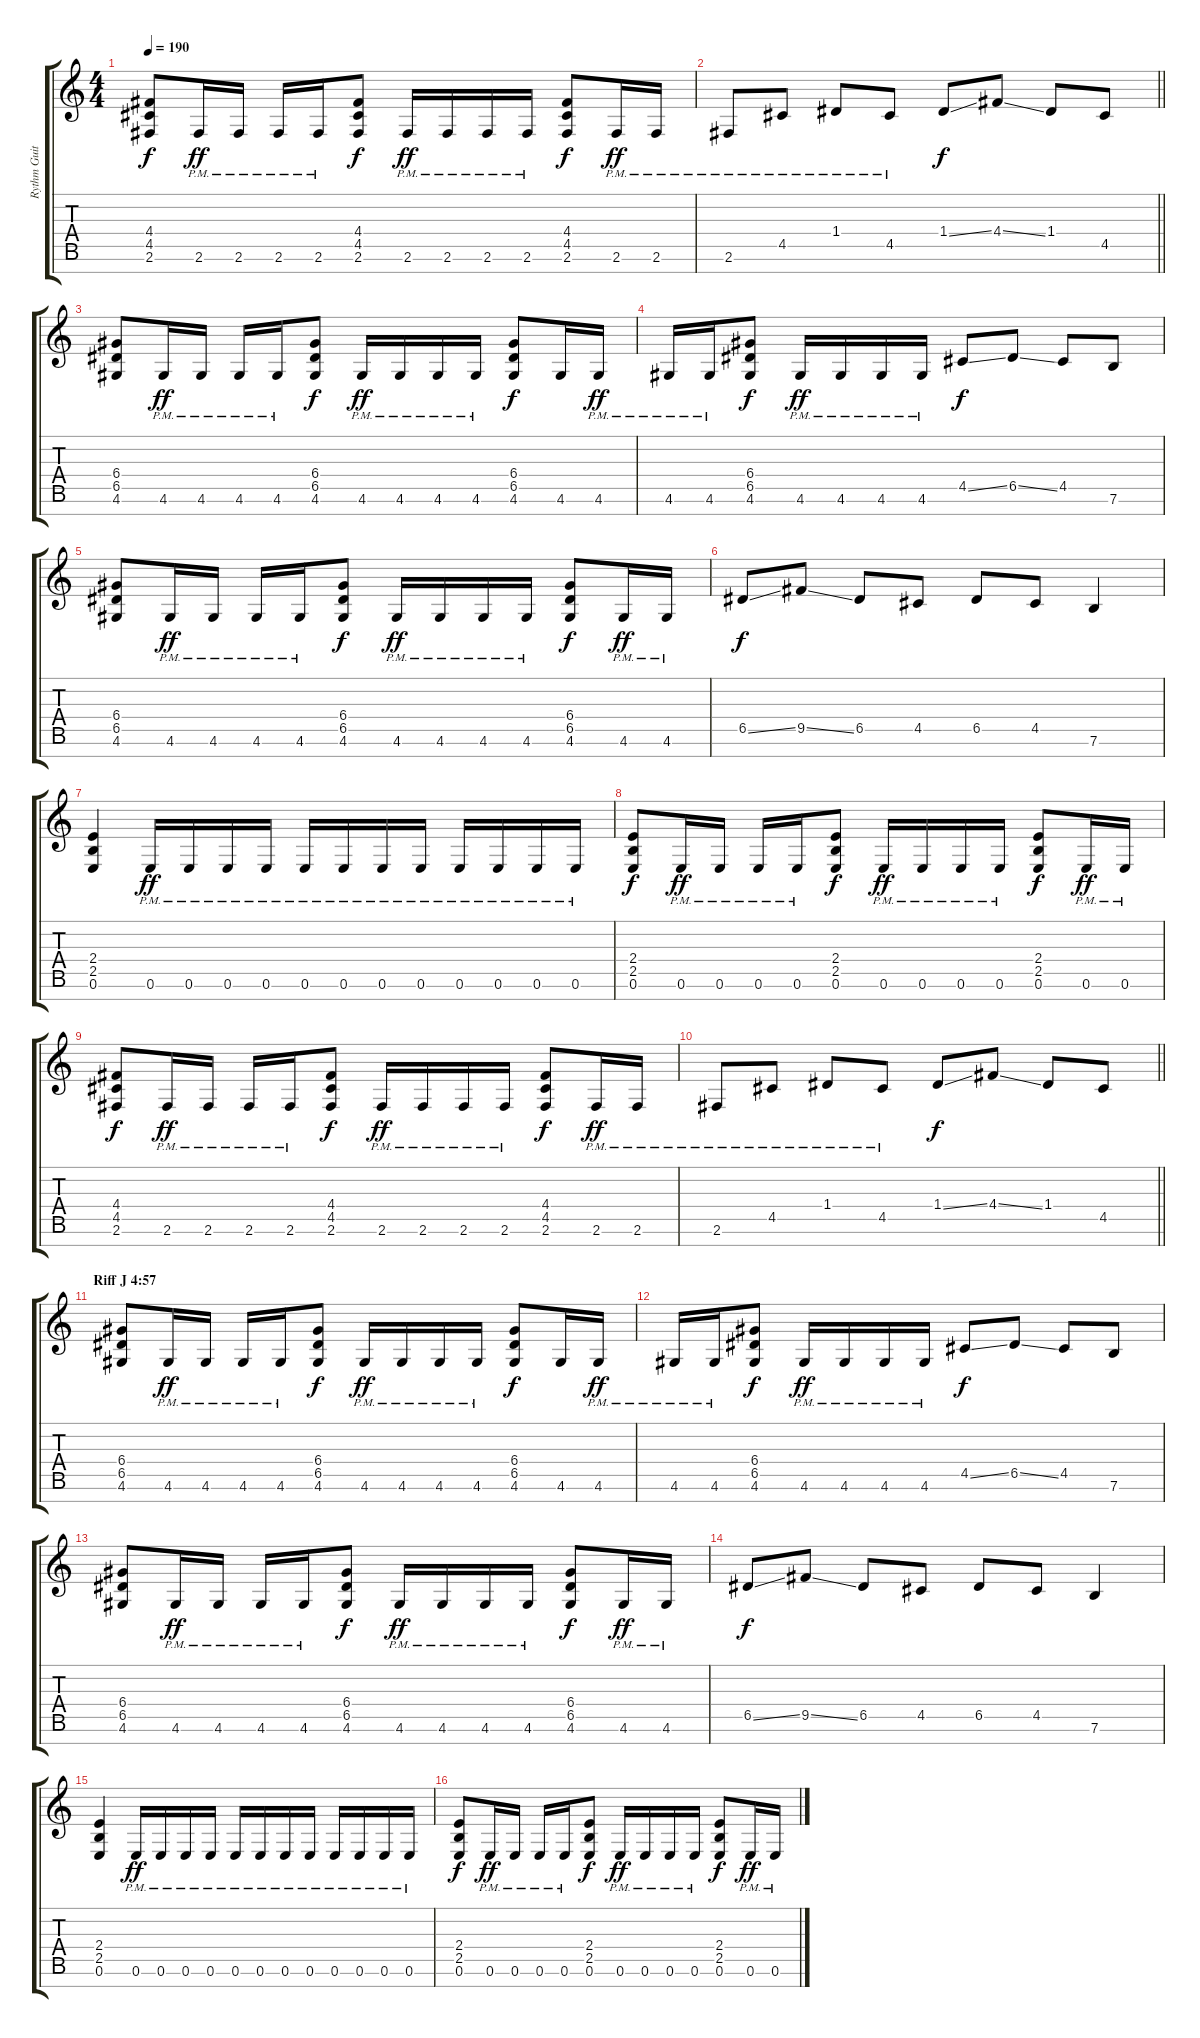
\track ("Rythm Guitar" "Rythm Guit") {instrument distortionguitar}
\staff {score tabs}
\tuning (E4 B3 G3 D3 A2 E2 B1) {hide}
\ts (4 4)
\tempo 190
\clef g2
\ks c
(4.4 4.5 2.6).8{dy f} 2.6{pm}.16{dy ff} 2.6{pm}.16 2.6{pm}.16 2.6{pm}.16 (4.4 4.5 2.6).8{dy f} 2.6{pm}.16{dy ff} 2.6{pm}.16 2.6{pm}.16 2.6{pm}.16 (4.4 4.5 2.6).8{dy f} 2.6{pm}.16{dy ff} 2.6{pm}.16 |
\barLineRight lightlight
2.6{pm}.8 4.5{pm}.8 1.4{pm}.8 4.5{pm}.8 1.4{ss}.8{dy f} 4.4{ss}.8 1.4.8 4.5.8 |
(6.4 6.5 4.6).8 4.6{pm}.16{dy ff} 4.6{pm}.16 4.6{pm}.16 4.6{pm}.16 (6.4 6.5 4.6).8{dy f} 4.6{pm}.16{dy ff} 4.6{pm}.16 4.6{pm}.16 4.6{pm}.16 (6.4 6.5 4.6).8{dy f} 4.6.16 4.6{pm}.16{dy ff} |
4.6{pm}.16 4.6{pm}.16 (6.4 6.5 4.6).8{dy f} 4.6{pm}.16{dy ff} 4.6{pm}.16 4.6{pm}.16 4.6{pm}.16 4.5{ss}.8{dy f} 6.5{ss}.8 4.5.8 7.6.8 |
(6.4 6.5 4.6).8 4.6{pm}.16{dy ff} 4.6{pm}.16 4.6{pm}.16 4.6{pm}.16 (6.4 6.5 4.6).8{dy f} 4.6{pm}.16{dy ff} 4.6{pm}.16 4.6{pm}.16 4.6{pm}.16 (6.4 6.5 4.6).8{dy f} 4.6{pm}.16{dy ff} 4.6{pm}.16 |
6.5{ss}.8{dy f} 9.5{ss}.8 6.5.8 4.5.8 6.5.8 4.5.8 7.6.4 |
(2.4 2.5 0.6).4 0.6{pm}.16{dy ff} 0.6{pm}.16 0.6{pm}.16 0.6{pm}.16 0.6{pm}.16 0.6{pm}.16 0.6{pm}.16 0.6{pm}.16 0.6{pm}.16 0.6{pm}.16 0.6{pm}.16 0.6{pm}.16 |
(2.4 2.5 0.6).8{dy f} 0.6{pm}.16{dy ff} 0.6{pm}.16 0.6{pm}.16 0.6{pm}.16 (2.4 2.5 0.6).8{dy f} 0.6{pm}.16{dy ff} 0.6{pm}.16 0.6{pm}.16 0.6{pm}.16 (2.4 2.5 0.6).8{dy f} 0.6{pm}.16{dy ff} 0.6{pm}.16 |
(4.4 4.5 2.6).8{dy f} 2.6{pm}.16{dy ff} 2.6{pm}.16 2.6{pm}.16 2.6{pm}.16 (4.4 4.5 2.6).8{dy f} 2.6{pm}.16{dy ff} 2.6{pm}.16 2.6{pm}.16 2.6{pm}.16 (4.4 4.5 2.6).8{dy f} 2.6{pm}.16{dy ff} 2.6{pm}.16 |
\barLineRight lightlight
2.6{pm}.8 4.5{pm}.8 1.4{pm}.8 4.5{pm}.8 1.4{ss}.8{dy f} 4.4{ss}.8 1.4.8 4.5.8 |
\section ("" "Riff J 4:57")
(6.4 6.5 4.6).8 4.6{pm}.16{dy ff} 4.6{pm}.16 4.6{pm}.16 4.6{pm}.16 (6.4 6.5 4.6).8{dy f} 4.6{pm}.16{dy ff} 4.6{pm}.16 4.6{pm}.16 4.6{pm}.16 (6.4 6.5 4.6).8{dy f} 4.6.16 4.6{pm}.16{dy ff} |
4.6{pm}.16 4.6{pm}.16 (6.4 6.5 4.6).8{dy f} 4.6{pm}.16{dy ff} 4.6{pm}.16 4.6{pm}.16 4.6{pm}.16 4.5{ss}.8{dy f} 6.5{ss}.8 4.5.8 7.6.8 |
(6.4 6.5 4.6).8 4.6{pm}.16{dy ff} 4.6{pm}.16 4.6{pm}.16 4.6{pm}.16 (6.4 6.5 4.6).8{dy f} 4.6{pm}.16{dy ff} 4.6{pm}.16 4.6{pm}.16 4.6{pm}.16 (6.4 6.5 4.6).8{dy f} 4.6{pm}.16{dy ff} 4.6{pm}.16 |
6.5{ss}.8{dy f} 9.5{ss}.8 6.5.8 4.5.8 6.5.8 4.5.8 7.6.4 |
(2.4 2.5 0.6).4 0.6{pm}.16{dy ff} 0.6{pm}.16 0.6{pm}.16 0.6{pm}.16 0.6{pm}.16 0.6{pm}.16 0.6{pm}.16 0.6{pm}.16 0.6{pm}.16 0.6{pm}.16 0.6{pm}.16 0.6{pm}.16 |
(2.4 2.5 0.6).8{dy f} 0.6{pm}.16{dy ff} 0.6{pm}.16 0.6{pm}.16 0.6{pm}.16 (2.4 2.5 0.6).8{dy f} 0.6{pm}.16{dy ff} 0.6{pm}.16 0.6{pm}.16 0.6{pm}.16 (2.4 2.5 0.6).8{dy f} 0.6{pm}.16{dy ff} 0.6{pm}.16
